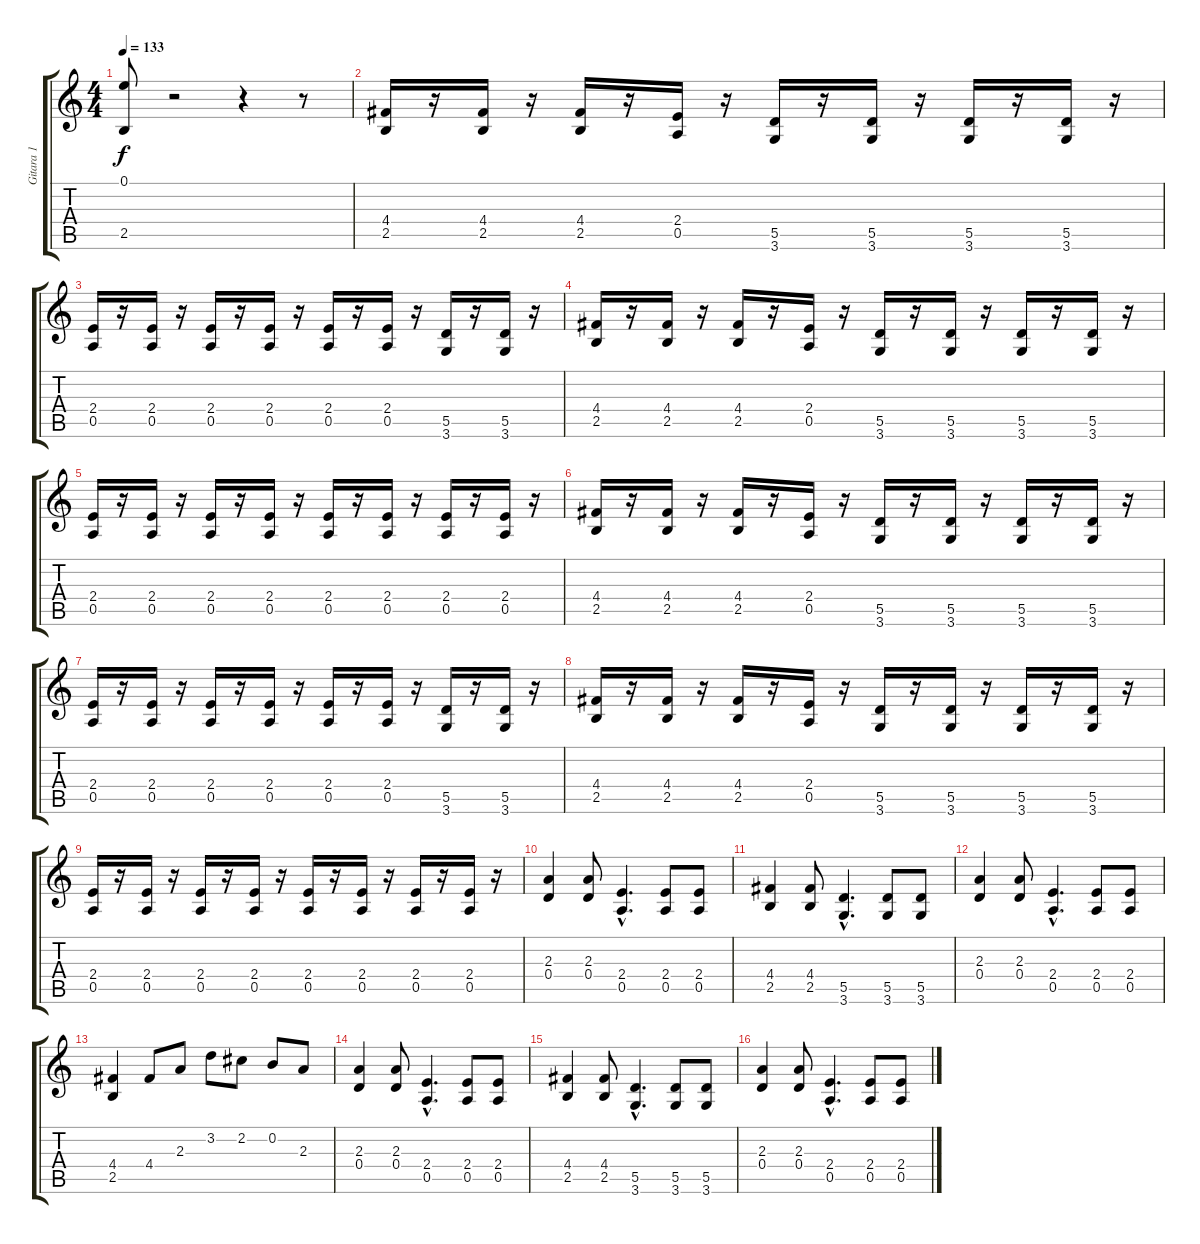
\track ("Gitara 1" "Gitara 1") {instrument acousticguitarsteel}
\staff {score tabs}
\tuning (E4 B3 G3 D3 A2 E2) {hide}
\ts (4 4)
\tempo 133
\clef g2
\ks c
(0.1 2.5).8{dy f} r.2 r.4 r.8 |
(4.4 2.5).16 r.16 (4.4 2.5).16 r.16 (4.4 2.5).16 r.16 (2.4 0.5).16 r.16 (5.5 3.6).16 r.16 (5.5 3.6).16 r.16 (5.5 3.6).16 r.16 (5.5 3.6).16 r.16 |
(2.4 0.5).16 r.16 (2.4 0.5).16 r.16 (2.4 0.5).16 r.16 (2.4 0.5).16 r.16 (2.4 0.5).16 r.16 (2.4 0.5).16 r.16 (5.5 3.6).16 r.16 (5.5 3.6).16 r.16 |
(4.4 2.5).16 r.16 (4.4 2.5).16 r.16 (4.4 2.5).16 r.16 (2.4 0.5).16 r.16 (5.5 3.6).16 r.16 (5.5 3.6).16 r.16 (5.5 3.6).16 r.16 (5.5 3.6).16 r.16 |
(2.4 0.5).16 r.16 (2.4 0.5).16 r.16 (2.4 0.5).16 r.16 (2.4 0.5).16 r.16 (2.4 0.5).16 r.16 (2.4 0.5).16 r.16 (2.4 0.5).16 r.16 (2.4 0.5).16 r.16 |
(4.4 2.5).16 r.16 (4.4 2.5).16 r.16 (4.4 2.5).16 r.16 (2.4 0.5).16 r.16 (5.5 3.6).16 r.16 (5.5 3.6).16 r.16 (5.5 3.6).16 r.16 (5.5 3.6).16 r.16 |
(2.4 0.5).16 r.16 (2.4 0.5).16 r.16 (2.4 0.5).16 r.16 (2.4 0.5).16 r.16 (2.4 0.5).16 r.16 (2.4 0.5).16 r.16 (5.5 3.6).16 r.16 (5.5 3.6).16 r.16 |
(4.4 2.5).16 r.16 (4.4 2.5).16 r.16 (4.4 2.5).16 r.16 (2.4 0.5).16 r.16 (5.5 3.6).16 r.16 (5.5 3.6).16 r.16 (5.5 3.6).16 r.16 (5.5 3.6).16 r.16 |
(2.4 0.5).16 r.16 (2.4 0.5).16 r.16 (2.4 0.5).16 r.16 (2.4 0.5).16 r.16 (2.4 0.5).16 r.16 (2.4 0.5).16 r.16 (2.4 0.5).16 r.16 (2.4 0.5).16 r.16 |
(2.3 0.4).4 (2.3 0.4).8 (2.4{hac} 0.5{hac}).4{d} (2.4 0.5).8 (2.4 0.5).8 |
(4.4 2.5).4 (4.4 2.5).8 (5.5{hac} 3.6{hac}).4{d} (5.5 3.6).8 (5.5 3.6).8 |
(2.3 0.4).4 (2.3 0.4).8 (2.4{hac} 0.5{hac}).4{d} (2.4 0.5).8 (2.4 0.5).8 |
(4.4 2.5).4 4.4.8 2.3.8 3.2.8 2.2.8 0.2.8 2.3.8 |
(2.3 0.4).4 (2.3 0.4).8 (2.4{hac} 0.5{hac}).4{d} (2.4 0.5).8 (2.4 0.5).8 |
(4.4 2.5).4 (4.4 2.5).8 (5.5{hac} 3.6{hac}).4{d} (5.5 3.6).8 (5.5 3.6).8 |
(2.3 0.4).4 (2.3 0.4).8 (2.4{hac} 0.5{hac}).4{d} (2.4 0.5).8 (2.4 0.5).8
